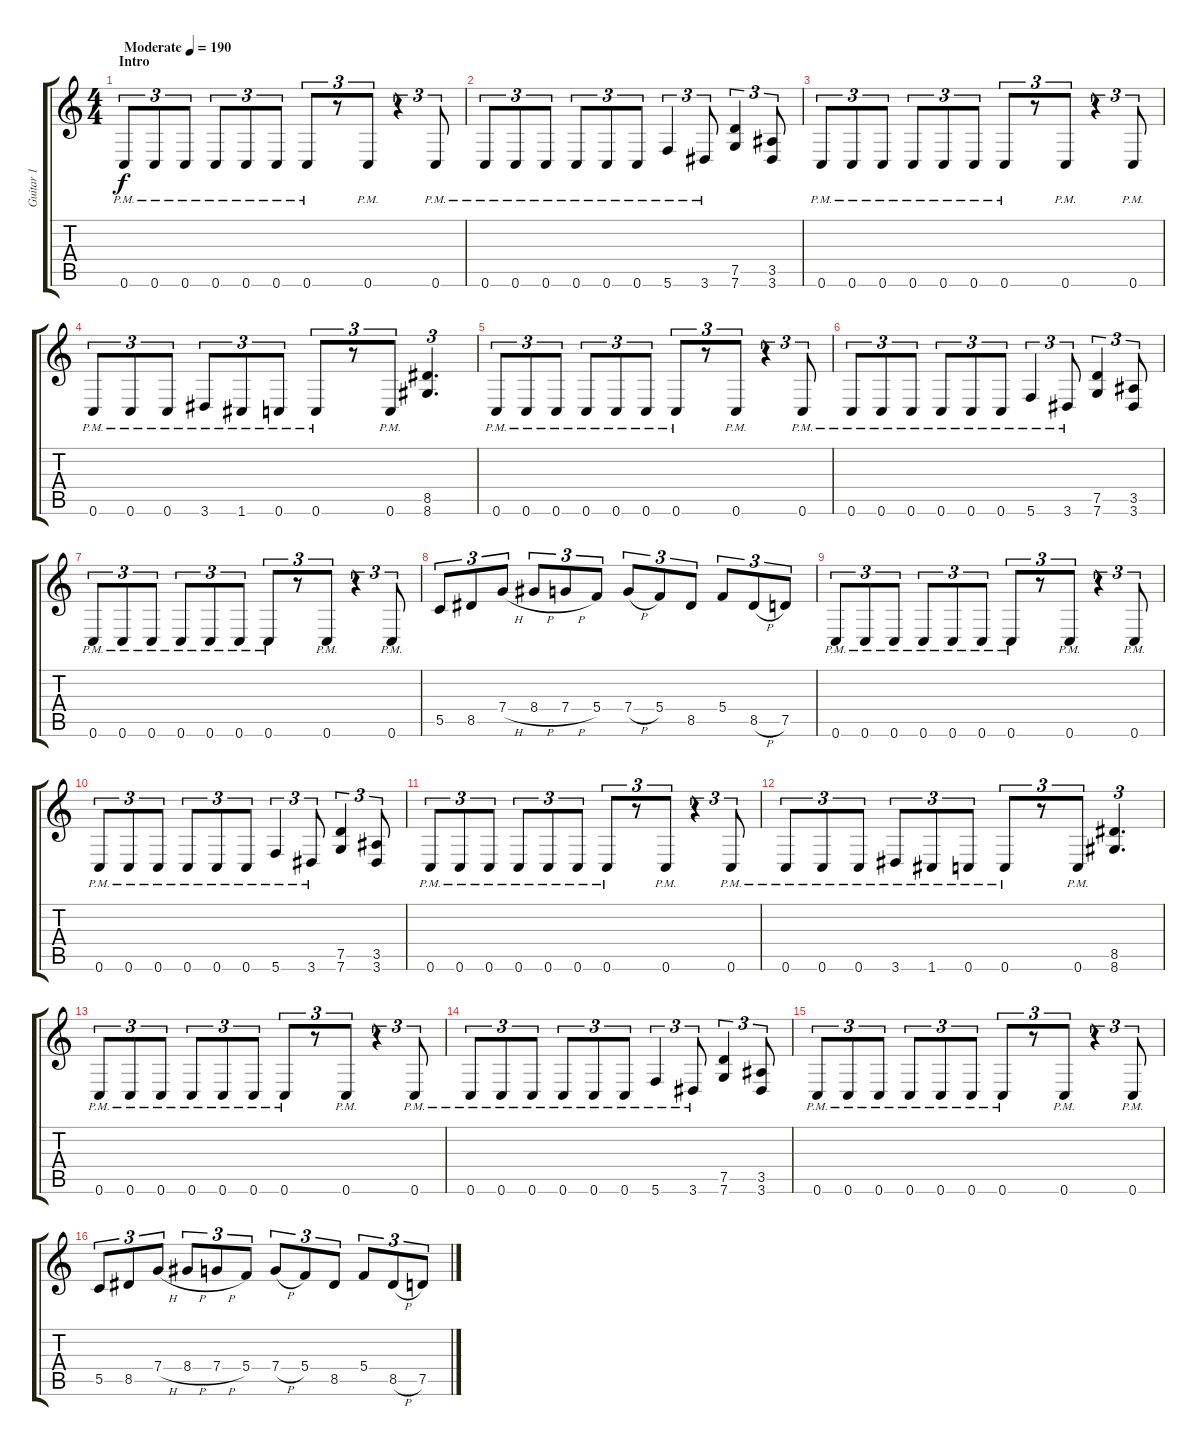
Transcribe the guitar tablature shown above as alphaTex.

\track ("Guitar 1" "Guitar 1") {instrument distortionguitar}
\staff {score tabs}
\tuning (D4 A3 F3 C3 G2 C2) {hide}
\ts (4 4)
\section ("" "Intro")
\tempo (190 "Moderate")
\clef g2
\ks c
0.6{pm}.8{tu (3 2) dy f instrument distortionguitar} 0.6{pm}.8{tu (3 2)} 0.6{pm}.8{tu (3 2)} 0.6{pm}.8{tu (3 2)} 0.6{pm}.8{tu (3 2)} 0.6{pm}.8{tu (3 2)} 0.6{pm}.8{tu (3 2)} r.8{tu (3 2)} 0.6{pm}.8{tu (3 2)} r.4{tu (3 2)} 0.6{pm}.8{tu (3 2)} |
0.6{pm}.8{tu (3 2)} 0.6{pm}.8{tu (3 2)} 0.6{pm}.8{tu (3 2)} 0.6{pm}.8{tu (3 2)} 0.6{pm}.8{tu (3 2)} 0.6{pm}.8{tu (3 2)} 5.6{pm}.4{tu (3 2)} 3.6{pm}.8{tu (3 2)} (7.5 7.6).4{tu (3 2)} (3.5 3.6).8{tu (3 2)} |
0.6{pm}.8{tu (3 2)} 0.6{pm}.8{tu (3 2)} 0.6{pm}.8{tu (3 2)} 0.6{pm}.8{tu (3 2)} 0.6{pm}.8{tu (3 2)} 0.6{pm}.8{tu (3 2)} 0.6{pm}.8{tu (3 2)} r.8{tu (3 2)} 0.6{pm}.8{tu (3 2)} r.4{tu (3 2)} 0.6{pm}.8{tu (3 2)} |
0.6{pm}.8{tu (3 2)} 0.6{pm}.8{tu (3 2)} 0.6{pm}.8{tu (3 2)} 3.6{pm}.8{tu (3 2)} 1.6{pm}.8{tu (3 2)} 0.6{pm}.8{tu (3 2)} 0.6{pm}.8{tu (3 2)} r.8{tu (3 2)} 0.6{pm}.8{tu (3 2)} (8.5 8.6).4{d tu (3 2)} |
0.6{pm}.8{tu (3 2)} 0.6{pm}.8{tu (3 2)} 0.6{pm}.8{tu (3 2)} 0.6{pm}.8{tu (3 2)} 0.6{pm}.8{tu (3 2)} 0.6{pm}.8{tu (3 2)} 0.6{pm}.8{tu (3 2)} r.8{tu (3 2)} 0.6{pm}.8{tu (3 2)} r.4{tu (3 2)} 0.6{pm}.8{tu (3 2)} |
0.6{pm}.8{tu (3 2)} 0.6{pm}.8{tu (3 2)} 0.6{pm}.8{tu (3 2)} 0.6{pm}.8{tu (3 2)} 0.6{pm}.8{tu (3 2)} 0.6{pm}.8{tu (3 2)} 5.6{pm}.4{tu (3 2)} 3.6{pm}.8{tu (3 2)} (7.5 7.6).4{tu (3 2)} (3.5 3.6).8{tu (3 2)} |
0.6{pm}.8{tu (3 2)} 0.6{pm}.8{tu (3 2)} 0.6{pm}.8{tu (3 2)} 0.6{pm}.8{tu (3 2)} 0.6{pm}.8{tu (3 2)} 0.6{pm}.8{tu (3 2)} 0.6{pm}.8{tu (3 2)} r.8{tu (3 2)} 0.6{pm}.8{tu (3 2)} r.4{tu (3 2)} 0.6{pm}.8{tu (3 2)} |
5.5.8{tu (3 2)} 8.5.8{tu (3 2)} 7.4{h}.8{tu (3 2)} 8.4{h}.8{tu (3 2)} 7.4{h}.8{tu (3 2)} 5.4.8{tu (3 2)} 7.4{h}.8{tu (3 2)} 5.4.8{tu (3 2)} 8.5.8{tu (3 2)} 5.4.8{tu (3 2)} 8.5{h}.8{tu (3 2)} 7.5.8{tu (3 2)} |
0.6{pm}.8{tu (3 2)} 0.6{pm}.8{tu (3 2)} 0.6{pm}.8{tu (3 2)} 0.6{pm}.8{tu (3 2)} 0.6{pm}.8{tu (3 2)} 0.6{pm}.8{tu (3 2)} 0.6{pm}.8{tu (3 2)} r.8{tu (3 2)} 0.6{pm}.8{tu (3 2)} r.4{tu (3 2)} 0.6{pm}.8{tu (3 2)} |
0.6{pm}.8{tu (3 2)} 0.6{pm}.8{tu (3 2)} 0.6{pm}.8{tu (3 2)} 0.6{pm}.8{tu (3 2)} 0.6{pm}.8{tu (3 2)} 0.6{pm}.8{tu (3 2)} 5.6{pm}.4{tu (3 2)} 3.6{pm}.8{tu (3 2)} (7.5 7.6).4{tu (3 2)} (3.5 3.6).8{tu (3 2)} |
0.6{pm}.8{tu (3 2)} 0.6{pm}.8{tu (3 2)} 0.6{pm}.8{tu (3 2)} 0.6{pm}.8{tu (3 2)} 0.6{pm}.8{tu (3 2)} 0.6{pm}.8{tu (3 2)} 0.6{pm}.8{tu (3 2)} r.8{tu (3 2)} 0.6{pm}.8{tu (3 2)} r.4{tu (3 2)} 0.6{pm}.8{tu (3 2)} |
0.6{pm}.8{tu (3 2)} 0.6{pm}.8{tu (3 2)} 0.6{pm}.8{tu (3 2)} 3.6{pm}.8{tu (3 2)} 1.6{pm}.8{tu (3 2)} 0.6{pm}.8{tu (3 2)} 0.6{pm}.8{tu (3 2)} r.8{tu (3 2)} 0.6{pm}.8{tu (3 2)} (8.5 8.6).4{d tu (3 2)} |
0.6{pm}.8{tu (3 2)} 0.6{pm}.8{tu (3 2)} 0.6{pm}.8{tu (3 2)} 0.6{pm}.8{tu (3 2)} 0.6{pm}.8{tu (3 2)} 0.6{pm}.8{tu (3 2)} 0.6{pm}.8{tu (3 2)} r.8{tu (3 2)} 0.6{pm}.8{tu (3 2)} r.4{tu (3 2)} 0.6{pm}.8{tu (3 2)} |
0.6{pm}.8{tu (3 2)} 0.6{pm}.8{tu (3 2)} 0.6{pm}.8{tu (3 2)} 0.6{pm}.8{tu (3 2)} 0.6{pm}.8{tu (3 2)} 0.6{pm}.8{tu (3 2)} 5.6{pm}.4{tu (3 2)} 3.6{pm}.8{tu (3 2)} (7.5 7.6).4{tu (3 2)} (3.5 3.6).8{tu (3 2)} |
0.6{pm}.8{tu (3 2)} 0.6{pm}.8{tu (3 2)} 0.6{pm}.8{tu (3 2)} 0.6{pm}.8{tu (3 2)} 0.6{pm}.8{tu (3 2)} 0.6{pm}.8{tu (3 2)} 0.6{pm}.8{tu (3 2)} r.8{tu (3 2)} 0.6{pm}.8{tu (3 2)} r.4{tu (3 2)} 0.6{pm}.8{tu (3 2)} |
5.5.8{tu (3 2)} 8.5.8{tu (3 2)} 7.4{h}.8{tu (3 2)} 8.4{h}.8{tu (3 2)} 7.4{h}.8{tu (3 2)} 5.4.8{tu (3 2)} 7.4{h}.8{tu (3 2)} 5.4.8{tu (3 2)} 8.5.8{tu (3 2)} 5.4.8{tu (3 2)} 8.5{h}.8{tu (3 2)} 7.5.8{tu (3 2)}
